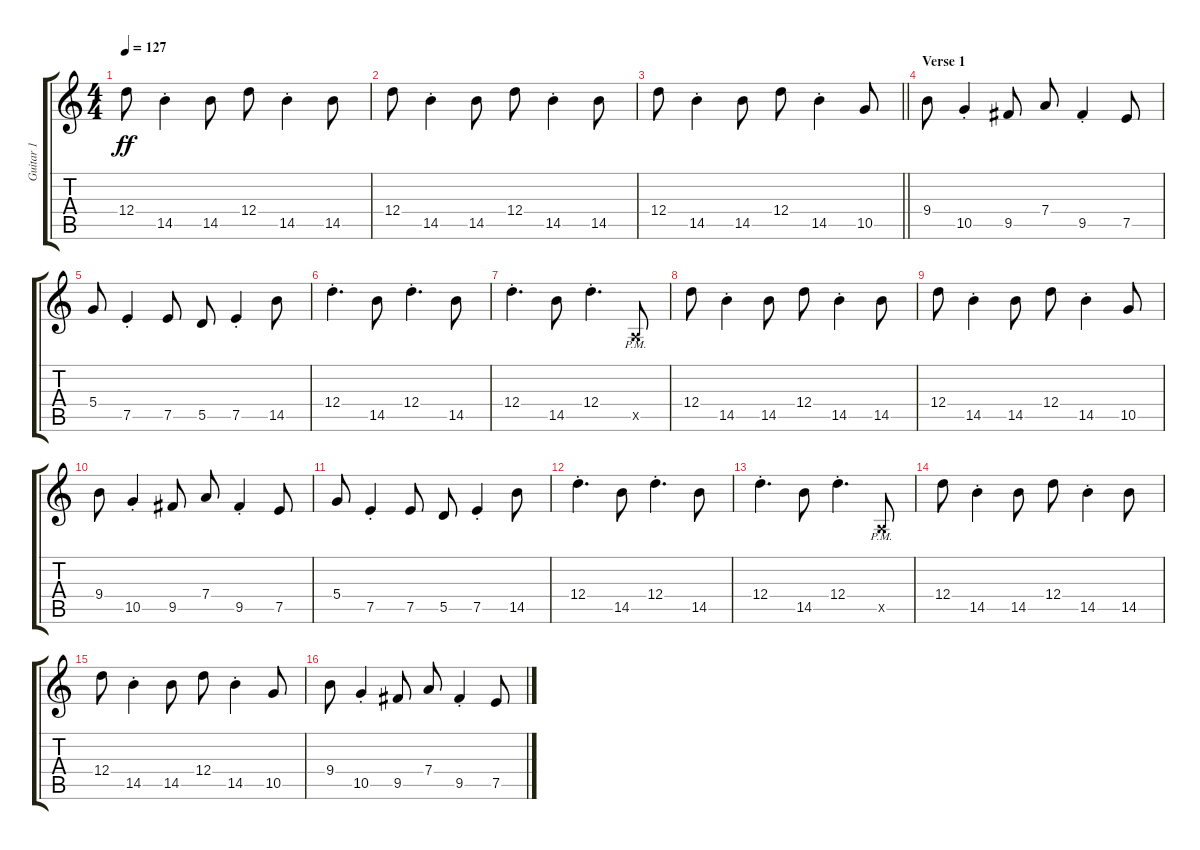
\track ("Guitar 1" "Guitar 1") {instrument electricguitarclean}
\staff {score tabs}
\tuning (E4 B3 G3 D3 A2 E2) {hide}
\ts (4 4)
\tempo 127
\clef g2
\ks c
12.4.8{dy ff} 14.5{st}.4 14.5.8 12.4.8 14.5{st}.4 14.5.8 |
12.4.8 14.5{st}.4 14.5.8 12.4.8 14.5{st}.4 14.5.8 |
\barLineRight lightlight
12.4.8 14.5{st}.4 14.5.8 12.4.8 14.5{st}.4 10.5.8 |
\section ("" "Verse 1")
9.4.8 10.5{st}.4 9.5.8 7.4.8 9.5{st}.4 7.5.8 |
5.4.8 7.5{st}.4 7.5.8 5.5.8 7.5{st}.4 14.5.8 |
12.4{st}.4{d} 14.5.8 12.4{st}.4{d} 14.5.8 |
12.4{st}.4{d} 14.5.8 12.4{st}.4{d} 0.5{pm x}.8 |
12.4.8 14.5{st}.4 14.5.8 12.4.8 14.5{st}.4 14.5.8 |
12.4.8 14.5{st}.4 14.5.8 12.4.8 14.5{st}.4 10.5.8 |
9.4.8 10.5{st}.4 9.5.8 7.4.8 9.5{st}.4 7.5.8 |
5.4.8 7.5{st}.4 7.5.8 5.5.8 7.5{st}.4 14.5.8 |
12.4{st}.4{d} 14.5.8 12.4{st}.4{d} 14.5.8 |
12.4{st}.4{d} 14.5.8 12.4{st}.4{d} 0.5{pm x}.8 |
12.4.8 14.5{st}.4 14.5.8 12.4.8 14.5{st}.4 14.5.8 |
12.4.8 14.5{st}.4 14.5.8 12.4.8 14.5{st}.4 10.5.8 |
9.4.8 10.5{st}.4 9.5.8 7.4.8 9.5{st}.4 7.5.8
